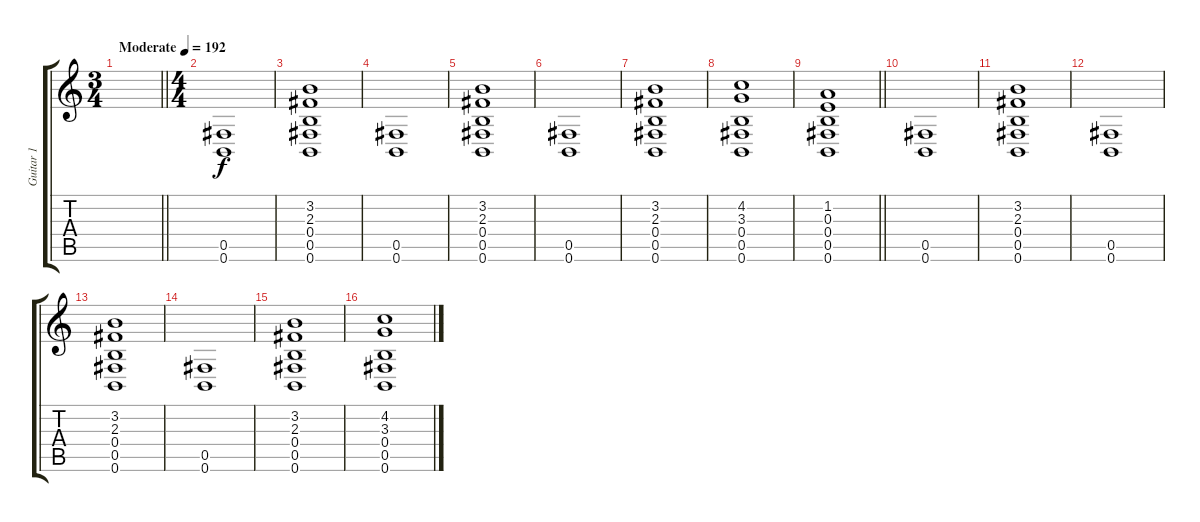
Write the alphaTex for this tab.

\track ("Guitar 1" "Guitar 1") {instrument distortionguitar}
\staff {score tabs}
\tuning (Db4 Ab3 E3 B2 Gb2 B1) {hide}
\ts (3 4)
\tempo (192 "Moderate")
\clef g2
\barLineRight lightlight
\ks c
|
\ts (4 4)
(0.5 0.6).1 |
(3.2 2.3 0.4 0.5 0.6).1 |
(0.5 0.6).1 |
(3.2 2.3 0.4 0.5 0.6).1 |
(0.5 0.6).1 |
(3.2 2.3 0.4 0.5 0.6).1 |
(4.2 3.3 0.4 0.5 0.6).1 |
\barLineRight lightlight
(1.2 0.3 0.4 0.5 0.6).1 |
(0.5 0.6).1 |
(3.2 2.3 0.4 0.5 0.6).1 |
(0.5 0.6).1 |
(3.2 2.3 0.4 0.5 0.6).1 |
(0.5 0.6).1 |
(3.2 2.3 0.4 0.5 0.6).1 |
(4.2 3.3 0.4 0.5 0.6).1
